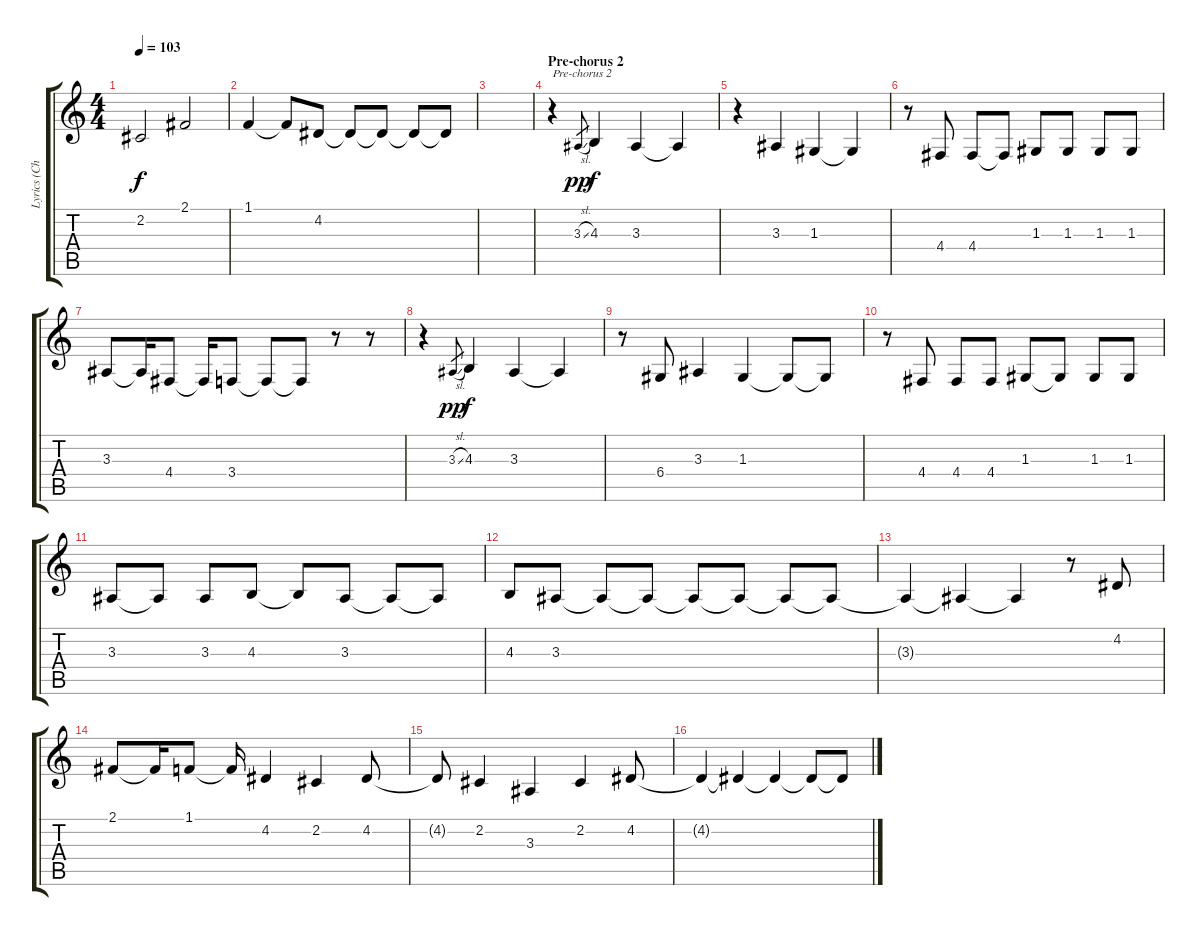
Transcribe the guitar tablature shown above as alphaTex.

\track ("Lyrics (Chester)" "Lyrics (Ch") {instrument flute}
\staff {score tabs}
\tuning (E4 B3 G3 D3 A2 E2) {hide}
\ts (4 4)
\tempo 103
\clef g2
\ks c
2.2.2{dy f} 2.1.2 |
1.1.4 1.1{t}.8 4.2.8 4.2{t}.8 4.2{t}.8 4.2{t}.8 4.2{t}.8 |
|
\section ("" "Pre-chorus 2")
r.4{txt "Pre-chorus 2"} 3.3{sl}.8{gr dy pp} 4.3.4{dy f} 3.3.4 3.3{t}.4 |
r.4 3.3.4 1.3.4 1.3{t}.4 |
r.8 4.4.8 4.4.8 4.4{t}.8 1.3.8 1.3.8 1.3.8 1.3.8 |
3.3.8 3.3{t}.16 4.4.8 4.4{t}.16 3.4.8 3.4{t}.8 3.4{t}.8 r.8 r.8 |
r.4 3.3{sl}.8{gr dy pp} 4.3.4{dy f} 3.3.4 3.3{t}.4 |
r.8 6.4.8 3.3.4 1.3.4 1.3{t}.8 1.3{t}.8 |
r.8 4.4.8 4.4.8 4.4.8 1.3.8 1.3{t}.8 1.3.8 1.3.8 |
3.3.8 3.3{t}.8 3.3.8 4.3.8 4.3{t}.8 3.3.8 3.3{t}.8 3.3{t}.8 |
4.3.8 3.3.8 3.3{t}.8 3.3{t}.8 3.3{t}.8 3.3{t}.8 3.3{t}.8 3.3{t}.8 |
3.3{t}.4 3.3{t}.4 3.3{t}.4 r.8 4.2.8 |
2.1.8 2.1{t}.16 1.1.8 1.1{t}.16 4.2.4 2.2.4 4.2.8 |
4.2{t}.8 2.2.4 3.3.4 2.2.4 4.2.8 |
4.2{t}.4 4.2{t}.4 4.2{t}.4 4.2{t}.8 4.2{t}.8
